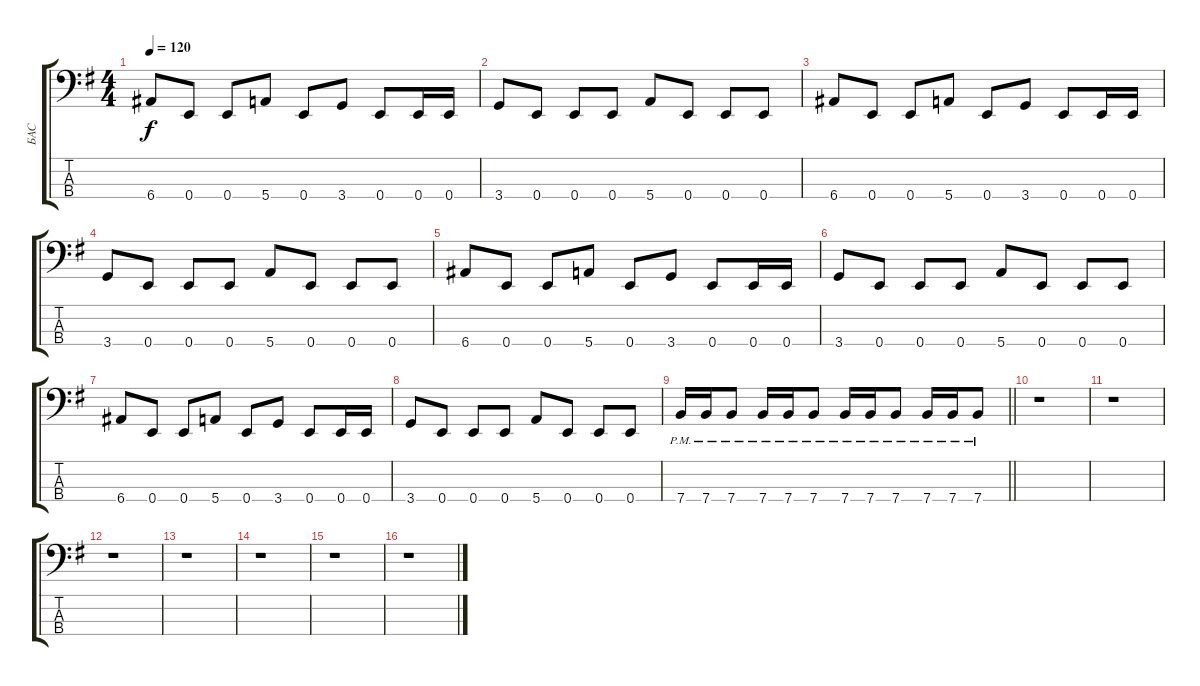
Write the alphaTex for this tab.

\track ("БАС" "БАС") {instrument electricbasspick}
\staff {score tabs}
\tuning (G2 D2 A1 E1) {hide}
\ts (4 4)
\tempo 120
\clef f4
\ks g
6.4.8{dy f} 0.4.8 0.4.8 5.4.8 0.4.8 3.4.8 0.4.8 0.4.16 0.4.16 |
3.4.8 0.4.8 0.4.8 0.4.8 5.4.8 0.4.8 0.4.8 0.4.8 |
6.4.8 0.4.8 0.4.8 5.4.8 0.4.8 3.4.8 0.4.8 0.4.16 0.4.16 |
3.4.8 0.4.8 0.4.8 0.4.8 5.4.8 0.4.8 0.4.8 0.4.8 |
6.4.8 0.4.8 0.4.8 5.4.8 0.4.8 3.4.8 0.4.8 0.4.16 0.4.16 |
3.4.8 0.4.8 0.4.8 0.4.8 5.4.8 0.4.8 0.4.8 0.4.8 |
6.4.8 0.4.8 0.4.8 5.4.8 0.4.8 3.4.8 0.4.8 0.4.16 0.4.16 |
3.4.8 0.4.8 0.4.8 0.4.8 5.4.8 0.4.8 0.4.8 0.4.8 |
\barLineRight lightlight
7.4{pm}.16 7.4{pm}.16 7.4{pm}.8 7.4{pm}.16 7.4{pm}.16 7.4{pm}.8 7.4{pm}.16 7.4{pm}.16 7.4{pm}.8 7.4{pm}.16 7.4{pm}.16 7.4{pm}.8 |
r.1 |
r.1 |
r.1 |
r.1 |
r.1 |
r.1 |
r.1
